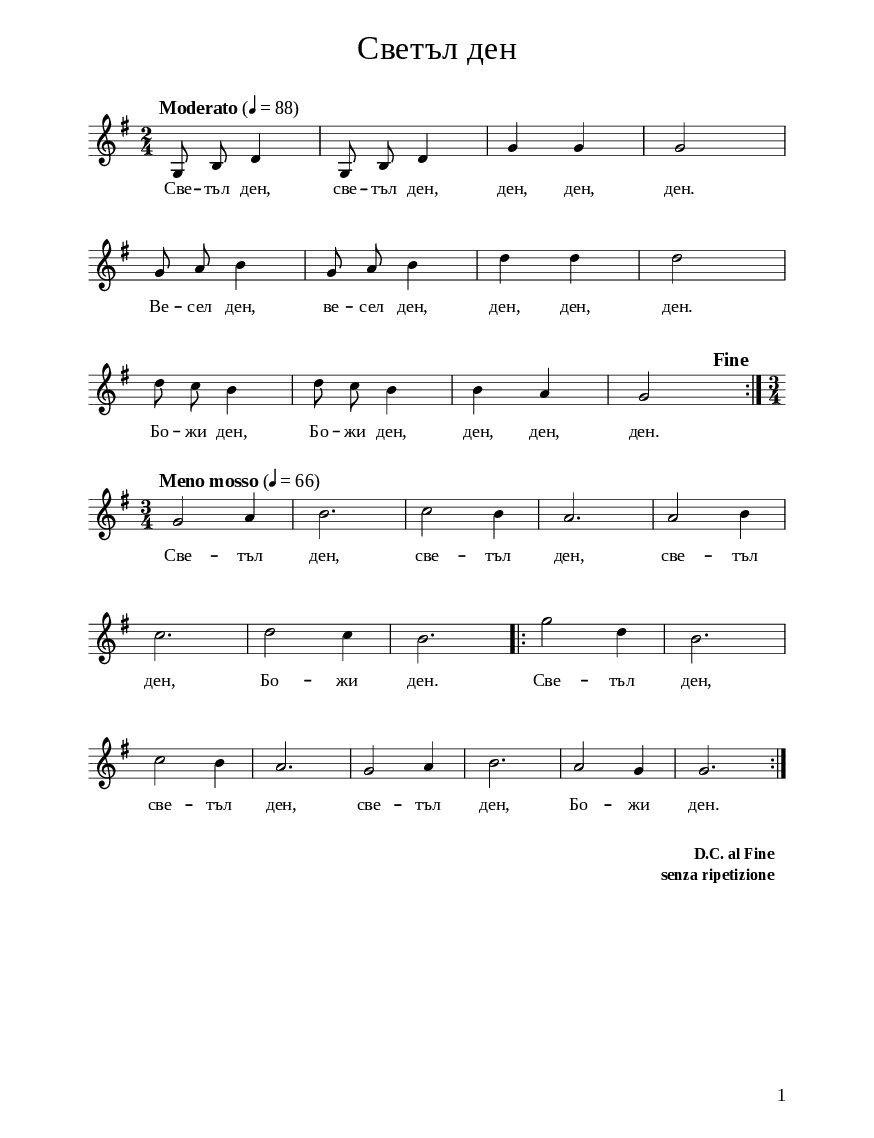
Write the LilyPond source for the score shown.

\version "2.24.3"

% include paper part and global functions
\include "include/globals.ily"

\bookpart {
  \label #'ref090
  \tocItem \markup "Светъл ден"
  \include "include/bookpart-paper.ily"
  \score {
    \include "include/score-layout.ily"

    \new Staff = main \absolute  {
      \clef treble
      \key g \major
      \time 2/4
      \tempoFunc "Moderato" 4 "88"
      \autoBeamOff

      g8 b d'4 | g8 b d'4 | g'4 g' | g'2 |   \break

      g'8 a'8 b'4 |  g'8 a'8 b'4 | d''4 d''4 | d''2 | \break

      d''8 c'' b'4 | d''8 c'' b'4 |


      b'4 a'4| \tempo "                Fine" g'2



      \bar ":|." \break

      \time 3/4


      \tempoFunc "Meno mosso" 4 "66"


      g'2 a'4 | b'2. | c''2 b'4 | a'2. | a'2 b'4 | \break

      c''2. | d''2 c''4 | b'2.    \bar ".|:"
      g''2 d''4 | b'2. \break

      c''2 b'4 | a'2. | g'2 a'4 | b'2. | a'2 g'4 | g'2.|
      \bar ":|." \break

    }

    \addlyrics {
      Све -- тъл ден, све  -- тъл ден,
      ден, ден, ден.
      Ве -- сел ден, ве -- сел ден,
      ден, ден, ден.
      Бо -- жи ден, Бо -- жи ден,
      ден, ден, ден.
      Све -- тъл ден, све -- тъл ден,
      све -- тъл ден, Бо -- жи ден.
      Све -- тъл ден, све -- тъл ден,
      све -- тъл ден, Бо -- жи ден.

    }


    \header {
      title = \titleFunc "Светъл ден" "Svetăl den"
    }

    \midi{}

  } % score


  \markup \dc-two "D.C. al Fine" " senza ripetizione"
} % bookpart
